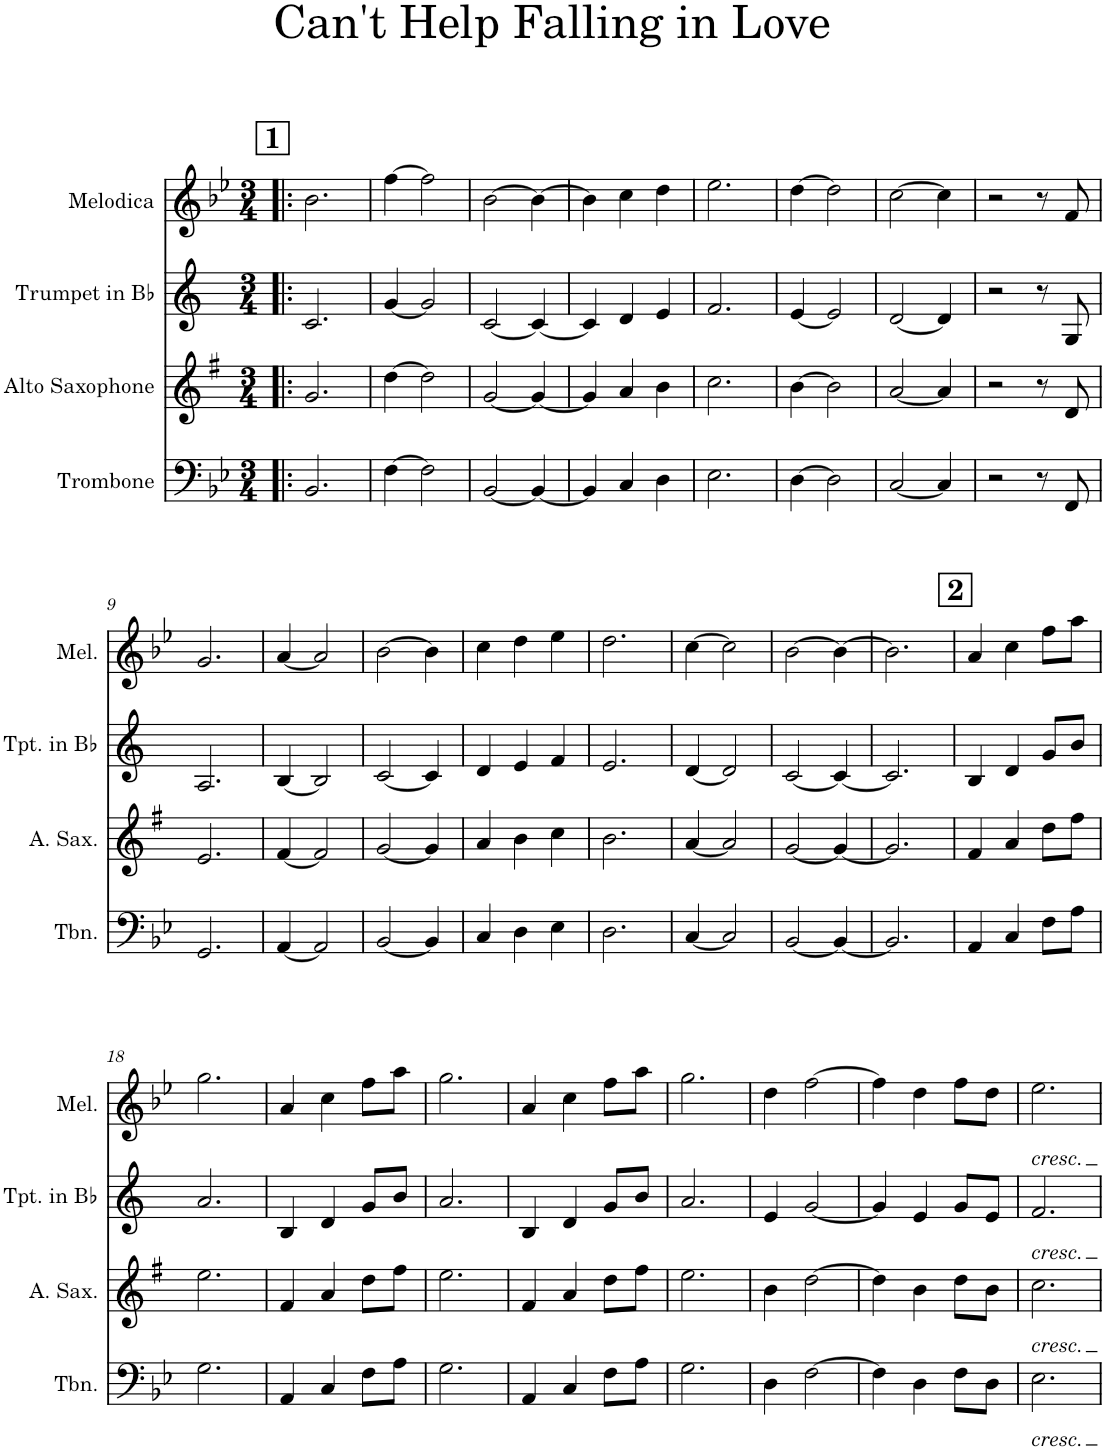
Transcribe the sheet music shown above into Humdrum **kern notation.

**kern	**kern	**kern	**kern
*part4	*part3	*part2	*part1
*staff4	*staff3	*staff2	*staff1
*I"Trombone	*I"Alto Saxophone	*I"Trumpet in Bb	*I"Melodica
*I'Tbn.	*I'A. Sax.	*I'Tpt. in Bb	*I'Mel.
*clefF4	*clefG2	*clefG2	*clefG2
*	*Trd5c9	*Trd1c2	*
*k[b-e-]	*k[f#]	*k[]	*k[b-e-]
*M3/4	*M3/4	*M3/4	*M3/4
!!LO:REH:place=s1:a:B:cj:fs=14:t=1
=1!|:	=1!|:	=1!|:	=1!|:
2.BB-/	2.g/	2.c/	2.b-\
=2	=2	=2	=2
[4F\	[4dd\	[4g/	[4ff\
2F\]	2dd\]	2g/]	2ff\]
=3	=3	=3	=3
[2BB-/	[2g/	[2c/	[2b-\
4BB-/_	4g/_	4c/_	4b-\_
=4	=4	=4	=4
4BB-/]	4g/]	4c/]	4b-\]
4C/	4a/	4d/	4cc\
4D\	4b\	4e/	4dd\
=5	=5	=5	=5
2.E-\	2.cc\	2.f/	2.ee-\
=6	=6	=6	=6
[4D\	[4b\	[4e/	[4dd\
2D\]	2b\]	2e/]	2dd\]
=7	=7	=7	=7
[2C/	[2a/	[2d/	[2cc\
4C/]	4a/]	4d/]	4cc\]
=8	=8	=8	=8
2r	2r	2r	2r
8r	8r	8r	8r
8FF/	8d/	8G/	8f/
!!LO:LB:g=z
=9	=9	=9	=9
2.GG/	2.e/	2.A/	2.g/
=10	=10	=10	=10
[4AA/	[4f#/	[4B/	[4a/
2AA/]	2f#/]	2B/]	2a/]
=11	=11	=11	=11
[2BB-/	[2g/	[2c/	[2b-\
4BB-/]	4g/]	4c/]	4b-\]
=12	=12	=12	=12
4C/	4a/	4d/	4cc\
4D\	4b\	4e/	4dd\
4E-\	4cc\	4f/	4ee-\
=13	=13	=13	=13
2.D\	2.b\	2.e/	2.dd\
=14	=14	=14	=14
[4C/	[4a/	[4d/	[4cc\
2C/]	2a/]	2d/]	2cc\]
=15	=15	=15	=15
[2BB-/	[2g/	[2c/	[2b-\
4BB-/_	4g/_	4c/_	4b-\_
=16	=16	=16	=16
2.BB-/]	2.g/]	2.c/]	2.b-\]
!!LO:REH:place=s1:a:B:cj:fs=14:t=2
=17	=17	=17	=17
4AA/	4f#/	4B/	4a/
4C/	4a/	4d/	4cc\
8F\L	8dd\L	8g/L	8ff\L
8A\J	8ff#\J	8b/J	8aa\J
!!LO:LB:g=z
=18	=18	=18	=18
2.G\	2.ee\	2.a/	2.gg\
=19	=19	=19	=19
4AA/	4f#/	4B/	4a/
4C/	4a/	4d/	4cc\
8F\L	8dd\L	8g/L	8ff\L
8A\J	8ff#\J	8b/J	8aa\J
=20	=20	=20	=20
2.G\	2.ee\	2.a/	2.gg\
=21	=21	=21	=21
4AA/	4f#/	4B/	4a/
4C/	4a/	4d/	4cc\
8F\L	8dd\L	8g/L	8ff\L
8A\J	8ff#\J	8b/J	8aa\J
=22	=22	=22	=22
2.G\	2.ee\	2.a/	2.gg\
=23	=23	=23	=23
4D\	4b\	4e/	4dd\
[2F\	[2dd\	[2g/	[2ff\
=24	=24	=24	=24
4F\]	4dd\]	4g/]	4ff\]
4D\	4b\	4e/	4dd\
8F\L	8dd\L	8g/L	8ff\L
8D\J	8b\J	8e/J	8dd\J
=25	=25	=25	=25
!	!	!	!LO:TX:b:i:t=cresc.
!	!	!LO:TX:b:i:t=cresc.	!
!	!LO:TX:b:i:t=cresc.	!	!
!LO:TX:b:i:t=cresc.	!	!	!
2.E-\	2.cc\	2.f/	2.ee-\
=	=	=	=
*-	*-	*-	*-
